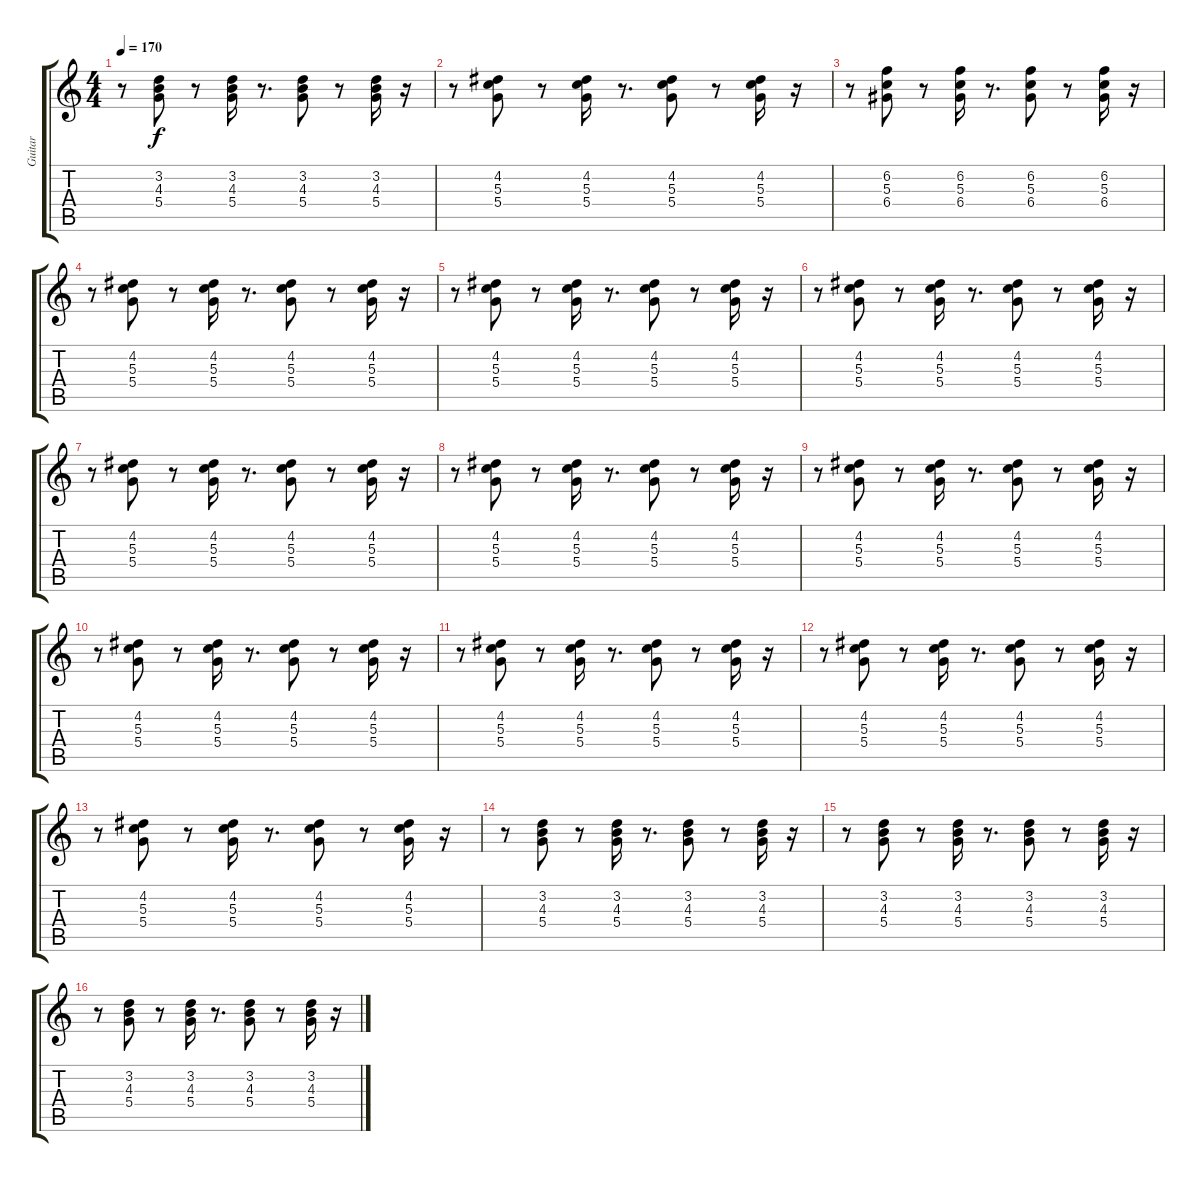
\track ("Guitar" "Guitar") {instrument electricguitarclean}
\staff {score tabs}
\tuning (E4 B3 G3 D3 A2 E2) {hide}
\ts (4 4)
\tempo 170
\clef g2
\ks c
r.8{dy f} (3.2 4.3 5.4).8 r.8 (3.2 4.3 5.4).16 r.8{d} (3.2 4.3 5.4).8 r.8 (3.2 4.3 5.4).16 r.16 |
r.8 (4.2 5.3 5.4).8 r.8 (4.2 5.3 5.4).16 r.8{d} (4.2 5.3 5.4).8 r.8 (4.2 5.3 5.4).16 r.16 |
r.8 (6.2 5.3 6.4).8 r.8 (6.2 5.3 6.4).16 r.8{d} (6.2 5.3 6.4).8 r.8 (6.2 5.3 6.4).16 r.16 |
r.8 (4.2 5.3 5.4).8 r.8 (4.2 5.3 5.4).16 r.8{d} (4.2 5.3 5.4).8 r.8 (4.2 5.3 5.4).16 r.16 |
r.8 (4.2 5.3 5.4).8 r.8 (4.2 5.3 5.4).16 r.8{d} (4.2 5.3 5.4).8 r.8 (4.2 5.3 5.4).16 r.16 |
r.8 (4.2 5.3 5.4).8 r.8 (4.2 5.3 5.4).16 r.8{d} (4.2 5.3 5.4).8 r.8 (4.2 5.3 5.4).16 r.16 |
r.8 (4.2 5.3 5.4).8 r.8 (4.2 5.3 5.4).16 r.8{d} (4.2 5.3 5.4).8 r.8 (4.2 5.3 5.4).16 r.16 |
r.8 (4.2 5.3 5.4).8 r.8 (4.2 5.3 5.4).16 r.8{d} (4.2 5.3 5.4).8 r.8 (4.2 5.3 5.4).16 r.16 |
r.8 (4.2 5.3 5.4).8 r.8 (4.2 5.3 5.4).16 r.8{d} (4.2 5.3 5.4).8 r.8 (4.2 5.3 5.4).16 r.16 |
r.8 (4.2 5.3 5.4).8 r.8 (4.2 5.3 5.4).16 r.8{d} (4.2 5.3 5.4).8 r.8 (4.2 5.3 5.4).16 r.16 |
r.8 (4.2 5.3 5.4).8 r.8 (4.2 5.3 5.4).16 r.8{d} (4.2 5.3 5.4).8 r.8 (4.2 5.3 5.4).16 r.16 |
r.8 (4.2 5.3 5.4).8 r.8 (4.2 5.3 5.4).16 r.8{d} (4.2 5.3 5.4).8 r.8 (4.2 5.3 5.4).16 r.16 |
r.8 (4.2 5.3 5.4).8 r.8 (4.2 5.3 5.4).16 r.8{d} (4.2 5.3 5.4).8 r.8 (4.2 5.3 5.4).16 r.16 |
r.8 (3.2 4.3 5.4).8 r.8 (3.2 4.3 5.4).16 r.8{d} (3.2 4.3 5.4).8 r.8 (3.2 4.3 5.4).16 r.16 |
r.8 (3.2 4.3 5.4).8 r.8 (3.2 4.3 5.4).16 r.8{d} (3.2 4.3 5.4).8 r.8 (3.2 4.3 5.4).16 r.16 |
r.8 (3.2 4.3 5.4).8 r.8 (3.2 4.3 5.4).16 r.8{d} (3.2 4.3 5.4).8 r.8 (3.2 4.3 5.4).16 r.16
